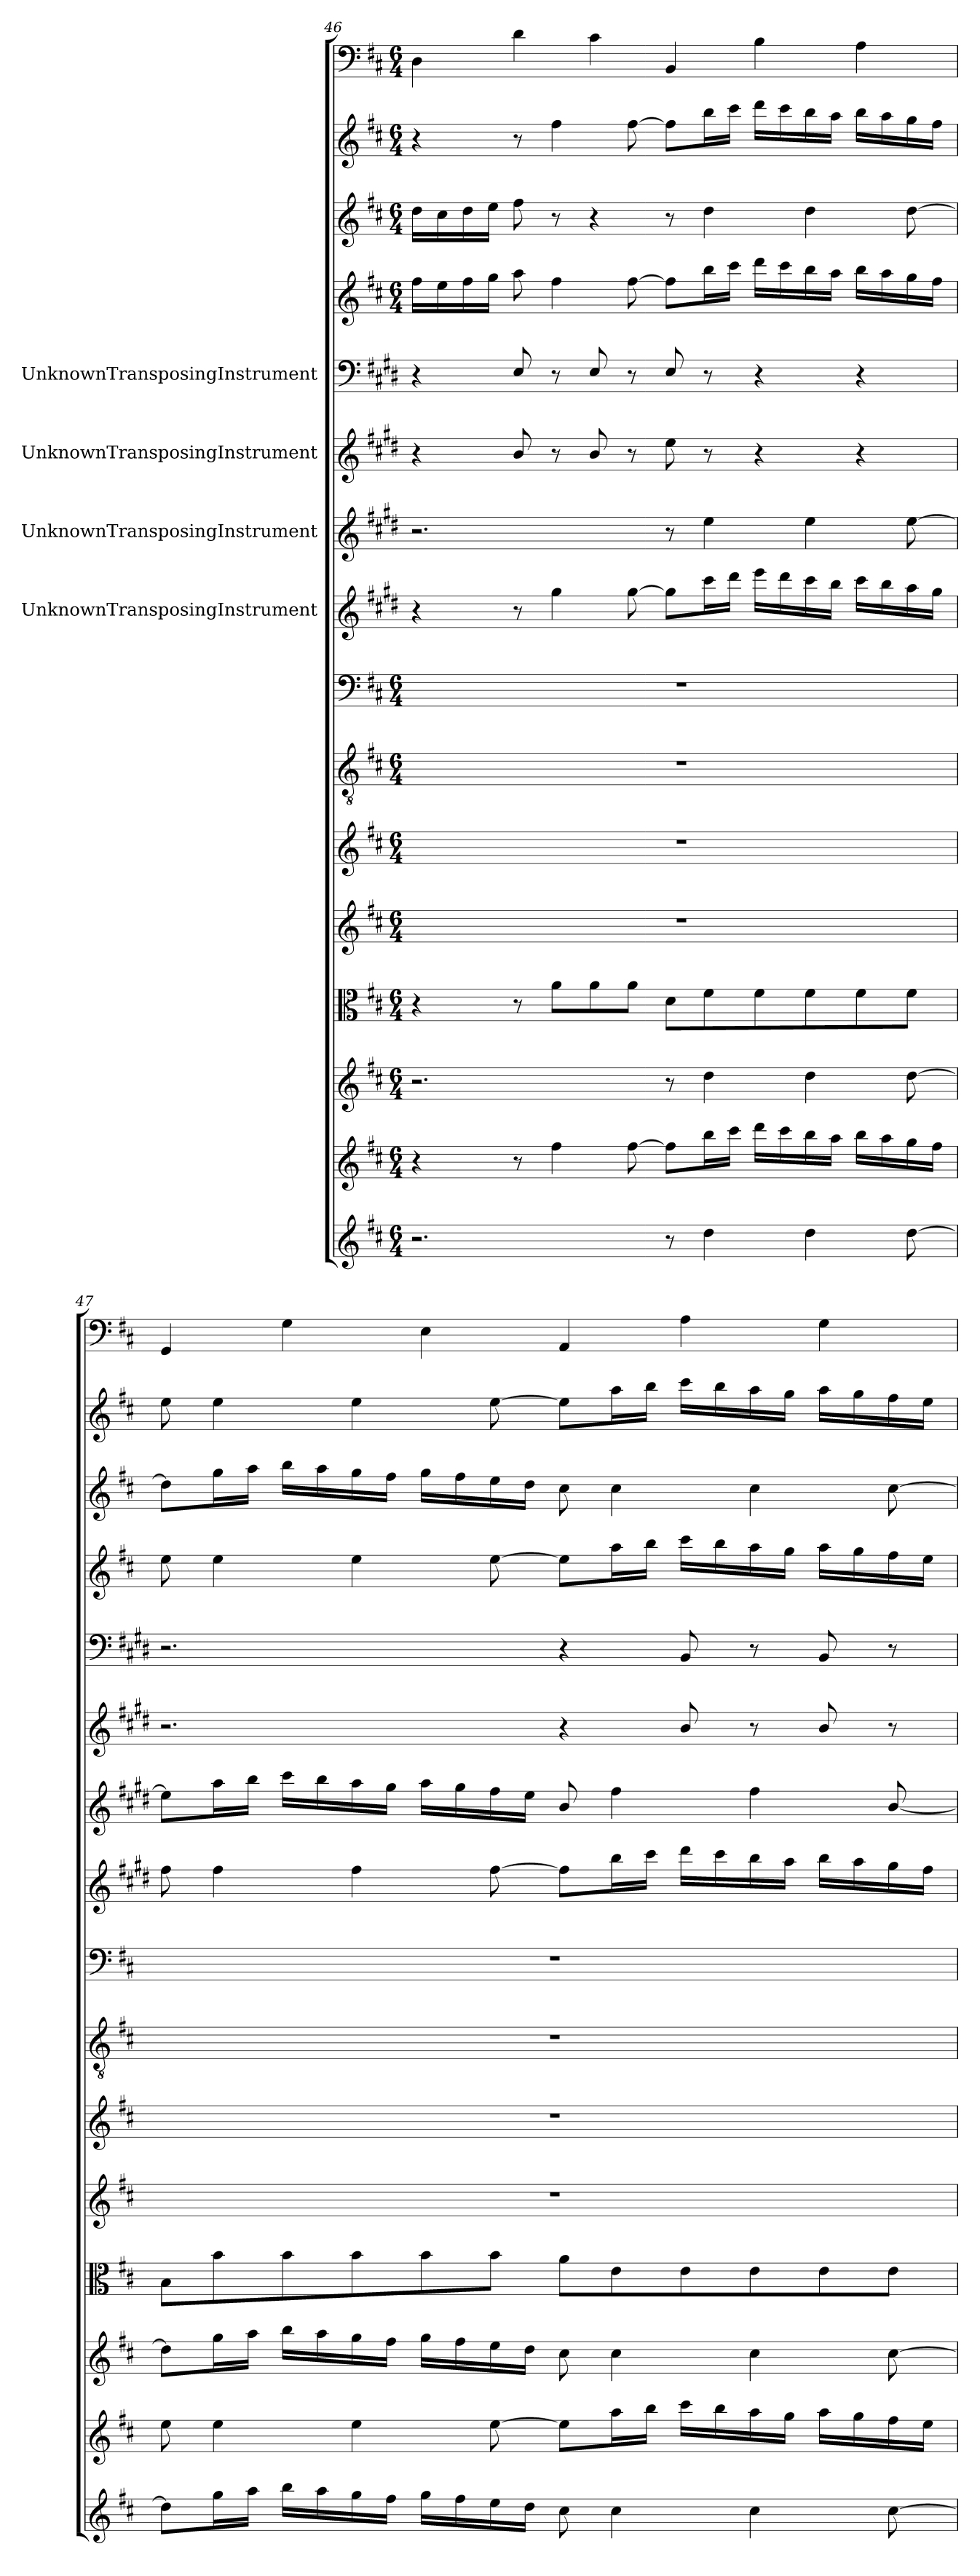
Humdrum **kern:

**kern	**kern	**kern	**kern	**kern	**kern	**kern	**kern	**kern	**kern	**kern	**kern	**kern	**kern	**kern	**kern
*part16	*part15	*part14	*part13	*part12	*part11	*part10	*part9	*part8	*part7	*part6	*part5	*part4	*part3	*part2	*part1
*staff16	*staff15	*staff14	*staff13	*staff12	*staff11	*staff10	*staff9	*staff8	*staff7	*staff6	*staff5	*staff4	*staff3	*staff2	*staff1
*	*	*	*	*	*	*	*	*I"UnknownTransposingInstrument	*I"UnknownTransposingInstrument	*I"UnknownTransposingInstrument	*I"UnknownTransposingInstrument	*	*	*	*
*clefG2	*clefG2	*clefG2	*clefC3	*clefG2	*clefG2	*clefGv2	*clefF4	*clefG2	*clefG2	*clefG2	*clefF4	*clefG2	*clefG2	*clefG2	*clefF4
*	*	*	*	*	*	*	*	*ITrd1c2	*ITrd1c2	*ITrd1c2	*ITrd1c2	*	*	*	*
*k[f#c#]	*k[f#c#]	*k[f#c#]	*k[f#c#]	*k[f#c#]	*k[f#c#]	*k[f#c#]	*k[f#c#]	*k[f#c#]	*k[f#c#]	*k[f#c#]	*k[f#c#]	*k[f#c#]	*k[f#c#]	*k[f#c#]	*k[f#c#]
*D:	*D:	*D:	*D:	*D:	*D:	*D:	*D:	*	*	*	*	*D:	*D:	*D:	*D:
*M6/4	*M6/4	*M6/4	*M6/4	*M6/4	*M6/4	*M6/4	*M6/4	*	*	*	*	*M6/4	*M6/4	*M6/4	*M6/4
=46	=46	=46	=46	=46	=46	=46	=46	=46	=46	=46	=46	=46	=46	=46	=46
2.r	4r	2.r	4r	1.r	1.r	1.r	1.r	4r	2.r	4r	4r	16ff#\LL	16dd\LL	4r	4D\
.	.	.	.	.	.	.	.	.	.	.	.	16ee\	16cc#\	.	.
.	.	.	.	.	.	.	.	.	.	.	.	16ff#\	16dd\	.	.
.	.	.	.	.	.	.	.	.	.	.	.	16gg\JJ	16ee\JJ	.	.
.	8r	.	8r	.	.	.	.	8r	.	8a/	8D/	8aa\	8ff#\	8r	4d\
.	4ff#\	.	8a\L	.	.	.	.	4ff#\	.	8r	8r	4ff#\	8r	4ff#\	.
.	.	.	8a\	.	.	.	.	.	.	8a/	8D/	.	4r	.	4c#\
.	[8ff#\	.	8a\J	.	.	.	.	[8ff#\	.	8r	8r	[8ff#\	.	[8ff#\	.
8r	8ff#\L]	8r	8d\L	.	.	.	.	8ff#\L]	8r	8dd\	8D/	8ff#\L]	8r	8ff#\L]	4BB/
4dd\	16bb\L	4dd\	8f#\	.	.	.	.	16bb\L	4dd\	8r	8r	16bb\L	4dd\	16bb\L	.
.	16ccc#\JJ	.	.	.	.	.	.	16ccc#\JJ	.	.	.	16ccc#\JJ	.	16ccc#\JJ	.
.	16ddd\LL	.	8f#\	.	.	.	.	16ddd\LL	.	4r	4r	16ddd\LL	.	16ddd\LL	4B\
.	16ccc#\	.	.	.	.	.	.	16ccc#\	.	.	.	16ccc#\	.	16ccc#\	.
4dd\	16bb\	4dd\	8f#\	.	.	.	.	16bb\	4dd\	.	.	16bb\	4dd\	16bb\	.
.	16aa\JJ	.	.	.	.	.	.	16aa\JJ	.	.	.	16aa\JJ	.	16aa\JJ	.
.	16bb\LL	.	8f#\	.	.	.	.	16bb\LL	.	4r	4r	16bb\LL	.	16bb\LL	4A\
.	16aa\	.	.	.	.	.	.	16aa\	.	.	.	16aa\	.	16aa\	.
[8dd\	16gg\	[8dd\	8f#\J	.	.	.	.	16gg\	[8dd\	.	.	16gg\	[8dd\	16gg\	.
.	16ff#\JJ	.	.	.	.	.	.	16ff#\JJ	.	.	.	16ff#\JJ	.	16ff#\JJ	.
=47	=47	=47	=47	=47	=47	=47	=47	=47	=47	=47	=47	=47	=47	=47	=47
8dd\L]	8ee\	8dd\L]	8B\L	1.r	1.r	1.r	1.r	8ee\	8dd\L]	2.r	2.r	8ee\	8dd\L]	8ee\	4GG/
16gg\L	4ee\	16gg\L	8b\	.	.	.	.	4ee\	16gg\L	.	.	4ee\	16gg\L	4ee\	.
16aa\JJ	.	16aa\JJ	.	.	.	.	.	.	16aa\JJ	.	.	.	16aa\JJ	.	.
16bb\LL	.	16bb\LL	8b\	.	.	.	.	.	16bb\LL	.	.	.	16bb\LL	.	4G\
16aa\	.	16aa\	.	.	.	.	.	.	16aa\	.	.	.	16aa\	.	.
16gg\	4ee\	16gg\	8b\	.	.	.	.	4ee\	16gg\	.	.	4ee\	16gg\	4ee\	.
16ff#\JJ	.	16ff#\JJ	.	.	.	.	.	.	16ff#\JJ	.	.	.	16ff#\JJ	.	.
16gg\LL	.	16gg\LL	8b\	.	.	.	.	.	16gg\LL	.	.	.	16gg\LL	.	4E\
16ff#\	.	16ff#\	.	.	.	.	.	.	16ff#\	.	.	.	16ff#\	.	.
16ee\	[8ee\	16ee\	8b\J	.	.	.	.	[8ee\	16ee\	.	.	[8ee\	16ee\	[8ee\	.
16dd\JJ	.	16dd\JJ	.	.	.	.	.	.	16dd\JJ	.	.	.	16dd\JJ	.	.
8cc#\	8ee\L]	8cc#\	8a\L	.	.	.	.	8ee\L]	8a/	4r	4r	8ee\L]	8cc#\	8ee\L]	4AA/
4cc#\	16aa\L	4cc#\	8e\	.	.	.	.	16aa\L	4ee\	.	.	16aa\L	4cc#\	16aa\L	.
.	16bb\JJ	.	.	.	.	.	.	16bb\JJ	.	.	.	16bb\JJ	.	16bb\JJ	.
.	16ccc#\LL	.	8e\	.	.	.	.	16ccc#\LL	.	8a/	8AA/	16ccc#\LL	.	16ccc#\LL	4A\
.	16bb\	.	.	.	.	.	.	16bb\	.	.	.	16bb\	.	16bb\	.
4cc#\	16aa\	4cc#\	8e\	.	.	.	.	16aa\	4ee\	8r	8r	16aa\	4cc#\	16aa\	.
.	16gg\JJ	.	.	.	.	.	.	16gg\JJ	.	.	.	16gg\JJ	.	16gg\JJ	.
.	16aa\LL	.	8e\	.	.	.	.	16aa\LL	.	8a/	8AA/	16aa\LL	.	16aa\LL	4G\
.	16gg\	.	.	.	.	.	.	16gg\	.	.	.	16gg\	.	16gg\	.
[8cc#\	16ff#\	[8cc#\	8e\J	.	.	.	.	16ff#\	[8a/	8r	8r	16ff#\	[8cc#\	16ff#\	.
.	16ee\JJ	.	.	.	.	.	.	16ee\JJ	.	.	.	16ee\JJ	.	16ee\JJ	.
=	=	=	=	=	=	=	=	=	=	=	=	=	=	=	=
*-	*-	*-	*-	*-	*-	*-	*-	*-	*-	*-	*-	*-	*-	*-	*-
